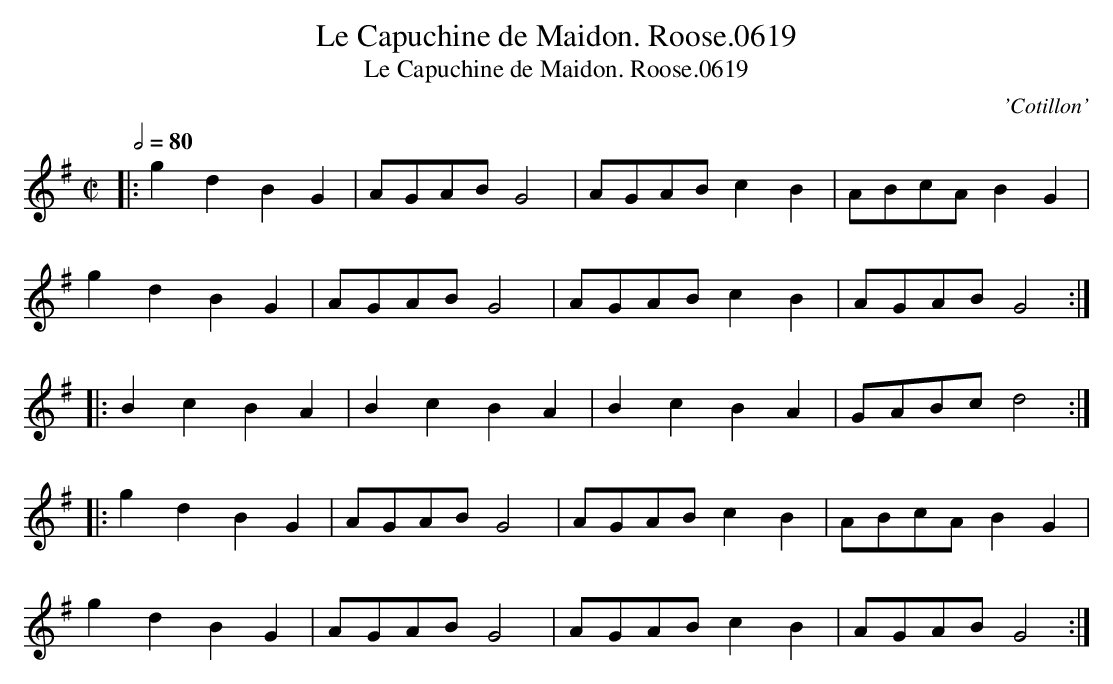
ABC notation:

X:1
T:Le Capuchine de Maidon. Roose.0619
T:Capuchine de Maidon. Roose.0619, Le
C:'Cotillon'
M:C|
L:1/8
Q:1/2=80
K:G
|:g2d2 B2G2|AGAB G4|AGAB c2B2|ABcA B2G2|
g2d2 B2G2|AGAB G4|AGAB c2B2|AGAB G4:|
|:B2c2 B2A2|B2c2 B2A2|B2c2 B2A2|GABc d4:|
|:g2d2 B2G2|AGAB G4|AGAB c2B2|ABcA B2G2|
g2d2 B2G2|AGAB G4|AGAB c2B2|AGAB G4:|
